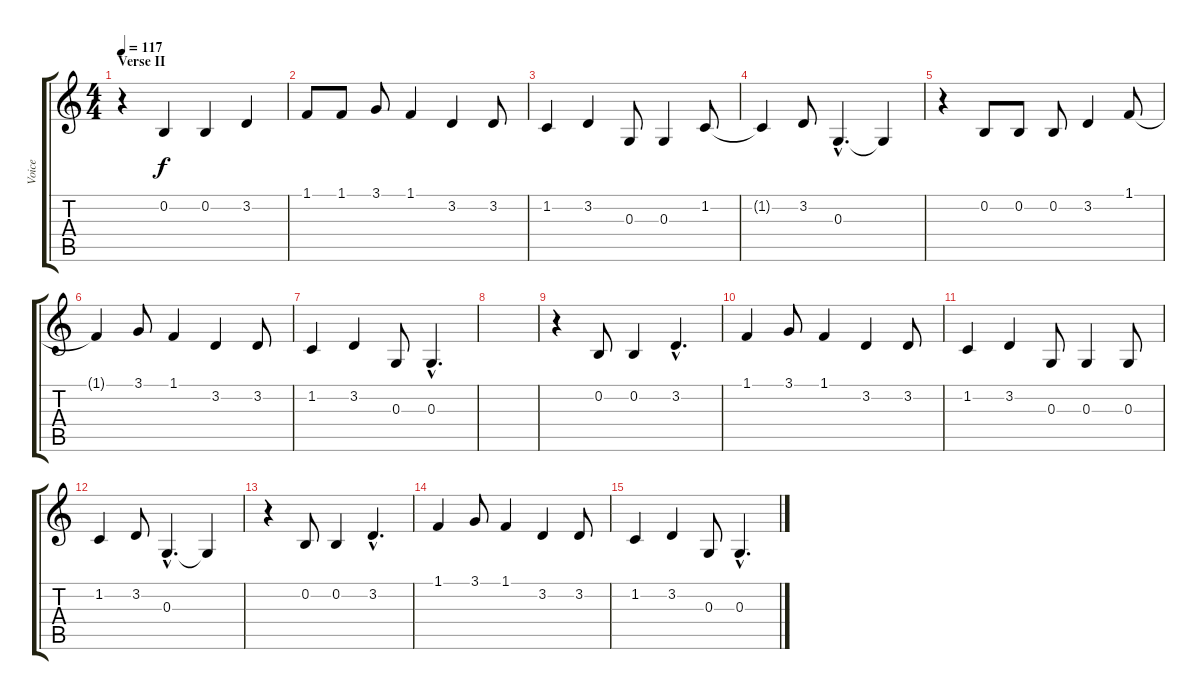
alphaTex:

\track ("Voice" "Voice") {instrument altosax}
\staff {score tabs}
\tuning (E4 B3 G3 D3 A2 E2) {hide}
\ts (4 4)
\section ("" "Verse II")
\tempo 117
\clef g2
\ks c
r.4{dy f} 0.2.4 0.2.4 3.2.4 |
1.1.8 1.1.8 3.1.8 1.1.4 3.2.4 3.2.8 |
1.2.4 3.2.4 0.3.8 0.3.4 1.2.8 |
1.2{t}.4 3.2.8 0.3{hac}.4{d} 0.3{t}.4 |
r.4 0.2.8 0.2.8 0.2.8 3.2.4 1.1.8 |
1.1{t}.4 3.1.8 1.1.4 3.2.4 3.2.8 |
1.2.4 3.2.4 0.3.8 0.3{hac}.4{d} |
|
r.4 0.2.8 0.2.4 3.2{hac}.4{d} |
1.1.4 3.1.8 1.1.4 3.2.4 3.2.8 |
1.2.4 3.2.4 0.3.8 0.3.4 0.3.8 |
1.2.4 3.2.8 0.3{hac}.4{d} 0.3{t}.4 |
r.4 0.2.8 0.2.4 3.2{hac}.4{d} |
1.1.4 3.1.8 1.1.4 3.2.4 3.2.8 |
1.2.4 3.2.4 0.3.8 0.3{hac}.4{d}
